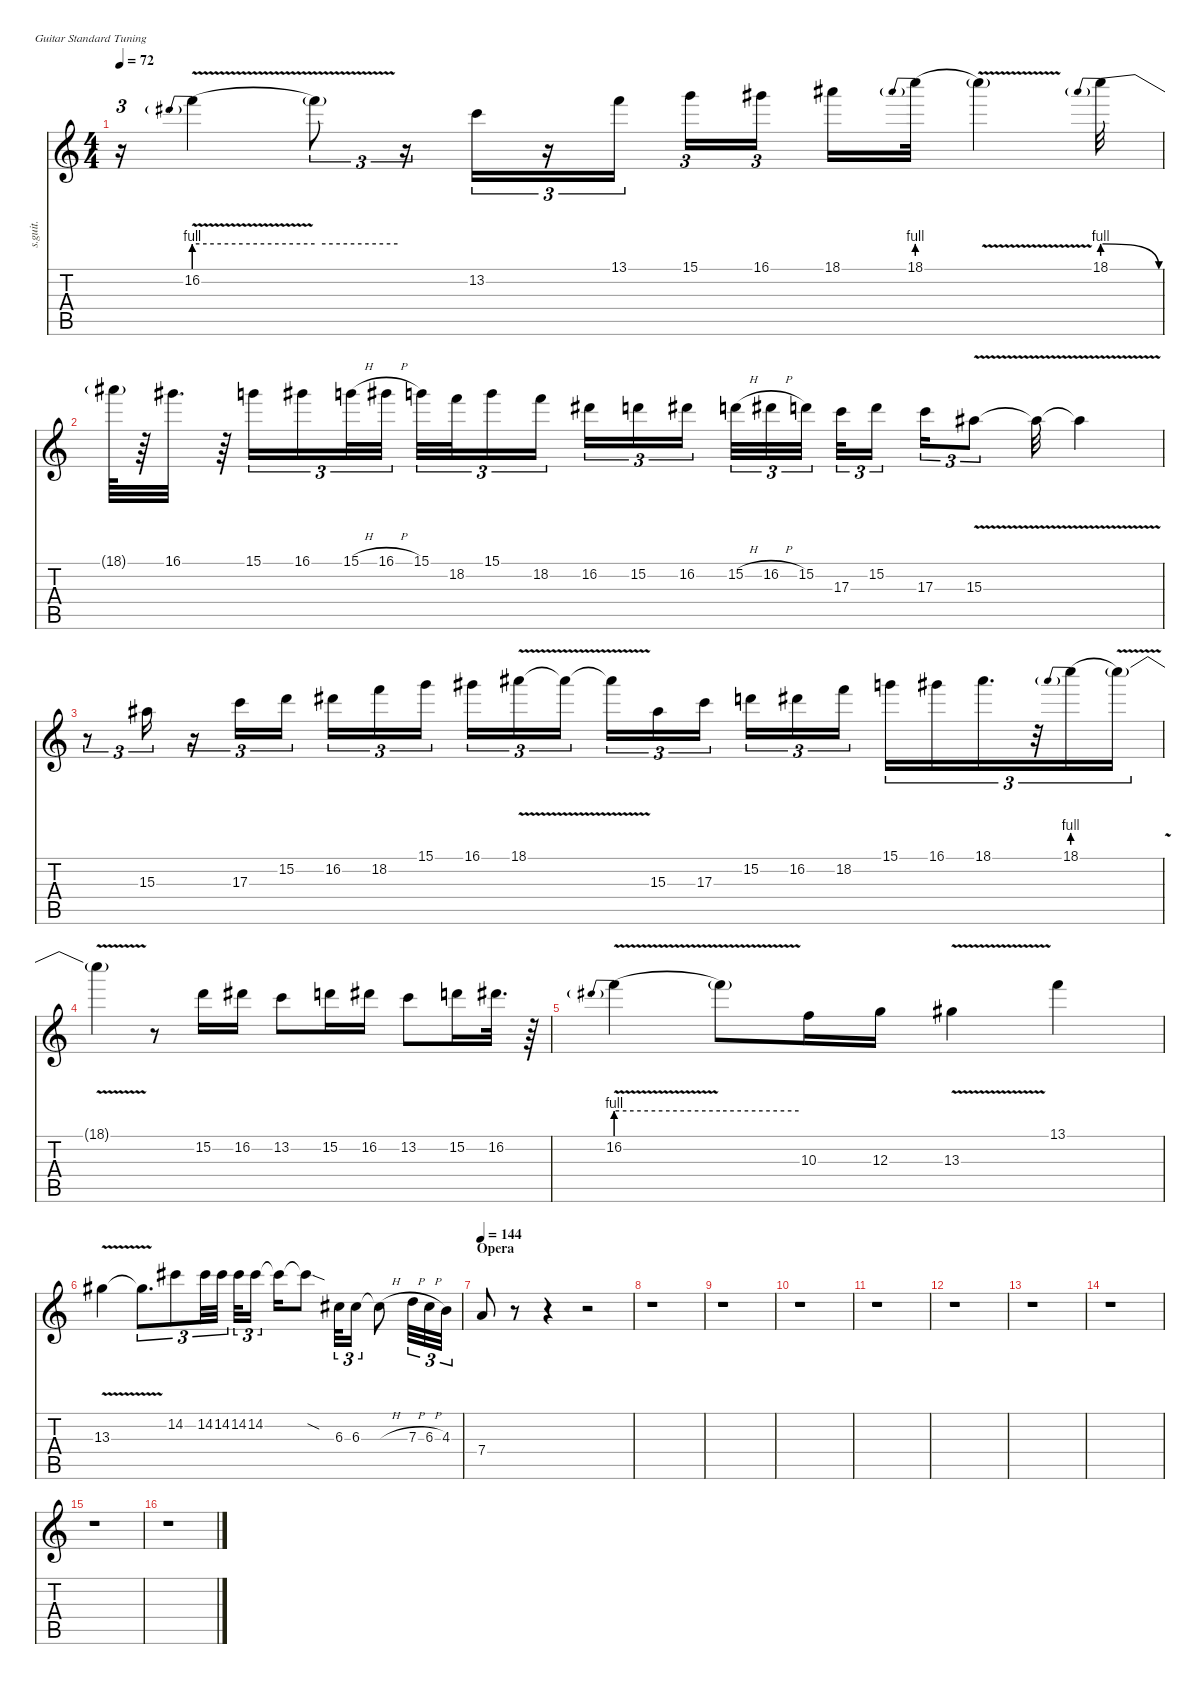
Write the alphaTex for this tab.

\defaultSystemsLayout 4
\hideDynamics
\bracketExtendMode nobrackets
\track ("Brian May | Guitar I" "s.guit.") {instrument distortionguitar}
\staff {score tabs}
\tuning (E4 B3 G3 D3 A2 E2)
\ts (4 4)
\tempo 72
\clef g2
\ks c
r.16{tu (3 2) dy f} 16.2{be (prebend 0 4 60 4) v}.4{lyrics (0 "") lyrics (1 "") lyrics (2 "") lyrics (3 "") lyrics (4 "")} 16.2{be (hold 0 4 60 4) t}.8{tu (3 2) lyrics (0 "") lyrics (1 "") lyrics (2 "") lyrics (3 "") lyrics (4 "")} r.16{tu (3 2)} 13.2.16{tu (3 2) lyrics (0 "") lyrics (1 "") lyrics (2 "") lyrics (3 "") lyrics (4 "")} r.16{tu (3 2)} 13.1.16{tu (3 2) lyrics (0 "") lyrics (1 "") lyrics (2 "") lyrics (3 "") lyrics (4 "")} 15.1.16{tu (3 2) lyrics (0 "") lyrics (1 "") lyrics (2 "") lyrics (3 "") lyrics (4 "")} 16.1{acc #}.16{tu (3 2) lyrics (0 "") lyrics (1 "") lyrics (2 "") lyrics (3 "") lyrics (4 "")} 18.1{acc #}.16{lyrics (0 "") lyrics (1 "") lyrics (2 "") lyrics (3 "") lyrics (4 "")} 18.1{be (prebend 0 4 60 4)}.32{lyrics (0 "") lyrics (1 "") lyrics (2 "") lyrics (3 "") lyrics (4 "")} 18.1{v t}.4{lyrics (0 "") lyrics (1 "") lyrics (2 "") lyrics (3 "") lyrics (4 "")} 18.1{be (prebendrelease 0 4 60 0)}.32{lyrics (0 "") lyrics (1 "") lyrics (2 "") lyrics (3 "") lyrics (4 "")} |
18.1{be (hold 0 0 60 0) t acc #}.64{lyrics (0 "") lyrics (1 "") lyrics (2 "") lyrics (3 "") lyrics (4 "")} r.64 16.1{acc #}.32{d lyrics (0 "") lyrics (1 "") lyrics (2 "") lyrics (3 "") lyrics (4 "")} r.64 15.1.16{tu (3 2) lyrics (0 "") lyrics (1 "") lyrics (2 "") lyrics (3 "") lyrics (4 "")} 16.1{acc #}.16{tu (3 2) lyrics (0 "") lyrics (1 "") lyrics (2 "") lyrics (3 "") lyrics (4 "")} 15.1{h}.32{tu (3 2) lyrics (0 "") lyrics (1 "") lyrics (2 "") lyrics (3 "") lyrics (4 "")} 16.1{h acc #}.32{tu (3 2) lyrics (0 "") lyrics (1 "") lyrics (2 "") lyrics (3 "") lyrics (4 "")} 15.1.32{tu (3 2) lyrics (0 "") lyrics (1 "") lyrics (2 "") lyrics (3 "") lyrics (4 "")} 18.2.32{tu (3 2) lyrics (0 "") lyrics (1 "") lyrics (2 "") lyrics (3 "") lyrics (4 "")} 15.1.16{tu (3 2) lyrics (0 "") lyrics (1 "") lyrics (2 "") lyrics (3 "") lyrics (4 "")} 18.2.16{tu (3 2) lyrics (0 "") lyrics (1 "") lyrics (2 "") lyrics (3 "") lyrics (4 "")} 16.2{acc #}.16{tu (3 2) lyrics (0 "") lyrics (1 "") lyrics (2 "") lyrics (3 "") lyrics (4 "")} 15.2.16{tu (3 2) lyrics (0 "") lyrics (1 "") lyrics (2 "") lyrics (3 "") lyrics (4 "")} 16.2{acc #}.16{tu (3 2) lyrics (0 "") lyrics (1 "") lyrics (2 "") lyrics (3 "") lyrics (4 "")} 15.2{h}.32{tu (3 2) lyrics (0 "") lyrics (1 "") lyrics (2 "") lyrics (3 "") lyrics (4 "")} 16.2{h acc #}.32{tu (3 2) lyrics (0 "") lyrics (1 "") lyrics (2 "") lyrics (3 "") lyrics (4 "")} 15.2.32{tu (3 2) lyrics (0 "") lyrics (1 "") lyrics (2 "") lyrics (3 "") lyrics (4 "")} 17.3.32{tu (3 2) lyrics (0 "") lyrics (1 "") lyrics (2 "") lyrics (3 "") lyrics (4 "")} 15.2.16{tu (3 2) lyrics (0 "") lyrics (1 "") lyrics (2 "") lyrics (3 "") lyrics (4 "")} 17.3.16{tu (3 2) lyrics (0 "") lyrics (1 "") lyrics (2 "") lyrics (3 "") lyrics (4 "")} 15.3{v acc #}.8{tu (3 2) lyrics (0 "") lyrics (1 "") lyrics (2 "") lyrics (3 "") lyrics (4 "")} 15.3{v t acc #}.32{lyrics (0 "") lyrics (1 "") lyrics (2 "") lyrics (3 "") lyrics (4 "")} 15.3{v t acc #}.4{lyrics (0 "") lyrics (1 "") lyrics (2 "") lyrics (3 "") lyrics (4 "")} |
r.8{tu (3 2)} 15.3{acc #}.16{tu (3 2) lyrics (0 "") lyrics (1 "") lyrics (2 "") lyrics (3 "") lyrics (4 "")} r.16{tu (3 2)} 17.3.16{tu (3 2) lyrics (0 "") lyrics (1 "") lyrics (2 "") lyrics (3 "") lyrics (4 "")} 15.2.16{tu (3 2) lyrics (0 "") lyrics (1 "") lyrics (2 "") lyrics (3 "") lyrics (4 "")} 16.2{acc #}.16{tu (3 2) lyrics (0 "") lyrics (1 "") lyrics (2 "") lyrics (3 "") lyrics (4 "")} 18.2.16{tu (3 2) lyrics (0 "") lyrics (1 "") lyrics (2 "") lyrics (3 "") lyrics (4 "")} 15.1.16{tu (3 2) lyrics (0 "") lyrics (1 "") lyrics (2 "") lyrics (3 "") lyrics (4 "")} 16.1{acc #}.16{tu (3 2) lyrics (0 "") lyrics (1 "") lyrics (2 "") lyrics (3 "") lyrics (4 "")} 18.1{v acc #}.16{tu (3 2) lyrics (0 "") lyrics (1 "") lyrics (2 "") lyrics (3 "") lyrics (4 "")} 18.1{v t acc #}.16{tu (3 2) lyrics (0 "") lyrics (1 "") lyrics (2 "") lyrics (3 "") lyrics (4 "")} 18.1{v t acc #}.16{tu (3 2) lyrics (0 "") lyrics (1 "") lyrics (2 "") lyrics (3 "") lyrics (4 "")} 15.3{acc #}.16{tu (3 2) lyrics (0 "") lyrics (1 "") lyrics (2 "") lyrics (3 "") lyrics (4 "")} 17.3.16{tu (3 2) lyrics (0 "") lyrics (1 "") lyrics (2 "") lyrics (3 "") lyrics (4 "")} 15.2.16{tu (3 2) lyrics (0 "") lyrics (1 "") lyrics (2 "") lyrics (3 "") lyrics (4 "")} 16.2{acc #}.16{tu (3 2) lyrics (0 "") lyrics (1 "") lyrics (2 "") lyrics (3 "") lyrics (4 "")} 18.2.16{tu (3 2) lyrics (0 "") lyrics (1 "") lyrics (2 "") lyrics (3 "") lyrics (4 "")} 15.1.16{tu (3 2) lyrics (0 "") lyrics (1 "") lyrics (2 "") lyrics (3 "") lyrics (4 "")} 16.1{acc #}.16{tu (3 2) lyrics (0 "") lyrics (1 "") lyrics (2 "") lyrics (3 "") lyrics (4 "")} 18.1{acc #}.16{d tu (3 2) lyrics (0 "") lyrics (1 "") lyrics (2 "") lyrics (3 "") lyrics (4 "")} r.32{tu (3 2)} 18.1{be (prebend 0 4 60 4)}.16{tu (3 2) lyrics (0 "") lyrics (1 "") lyrics (2 "") lyrics (3 "") lyrics (4 "")} 18.1{v t}.16{tu (3 2) lyrics (0 "") lyrics (1 "") lyrics (2 "") lyrics (3 "") lyrics (4 "")} |
18.1{v t}.4{lyrics (0 "") lyrics (1 "") lyrics (2 "") lyrics (3 "") lyrics (4 "")} r.8 15.2.16{lyrics (0 "") lyrics (1 "") lyrics (2 "") lyrics (3 "") lyrics (4 "")} 16.2{acc #}.16{lyrics (0 "") lyrics (1 "") lyrics (2 "") lyrics (3 "") lyrics (4 "")} 13.2.8{lyrics (0 "") lyrics (1 "") lyrics (2 "") lyrics (3 "") lyrics (4 "")} 15.2.16{lyrics (0 "") lyrics (1 "") lyrics (2 "") lyrics (3 "") lyrics (4 "")} 16.2{acc #}.16{lyrics (0 "") lyrics (1 "") lyrics (2 "") lyrics (3 "") lyrics (4 "")} 13.2.8{lyrics (0 "") lyrics (1 "") lyrics (2 "") lyrics (3 "") lyrics (4 "")} 15.2.16{lyrics (0 "") lyrics (1 "") lyrics (2 "") lyrics (3 "") lyrics (4 "")} 16.2{acc #}.32{d lyrics (0 "") lyrics (1 "") lyrics (2 "") lyrics (3 "") lyrics (4 "")} r.64 |
16.2{be (prebend 0 4 60 4) v}.4{lyrics (0 "") lyrics (1 "") lyrics (2 "") lyrics (3 "") lyrics (4 "")} 16.2{be (hold 0 4 60 4) t}.8{lyrics (0 "") lyrics (1 "") lyrics (2 "") lyrics (3 "") lyrics (4 "")} 10.3.16{lyrics (0 "") lyrics (1 "") lyrics (2 "") lyrics (3 "") lyrics (4 "")} 12.3.16{lyrics (0 "") lyrics (1 "") lyrics (2 "") lyrics (3 "") lyrics (4 "")} 13.3{v acc #}.4{lyrics (0 "") lyrics (1 "") lyrics (2 "") lyrics (3 "") lyrics (4 "")} 13.1.4{lyrics (0 "") lyrics (1 "") lyrics (2 "") lyrics (3 "") lyrics (4 "")} |
13.3{v acc #}.4{lyrics (0 "") lyrics (1 "") lyrics (2 "") lyrics (3 "") lyrics (4 "")} 13.3{v t acc #}.8{d tu (3 2) lyrics (0 "") lyrics (1 "") lyrics (2 "") lyrics (3 "") lyrics (4 "")} 14.2{acc #}.8{tu (3 2) lyrics (0 "") lyrics (1 "") lyrics (2 "") lyrics (3 "") lyrics (4 "")} 14.2{acc #}.32{tu (3 2) lyrics (0 "") lyrics (1 "") lyrics (2 "") lyrics (3 "") lyrics (4 "")} 14.2{acc #}.32{tu (3 2) lyrics (0 "") lyrics (1 "") lyrics (2 "") lyrics (3 "") lyrics (4 "")} 14.2{acc #}.32{tu (3 2) lyrics (0 "") lyrics (1 "") lyrics (2 "") lyrics (3 "") lyrics (4 "")} 14.2{acc #}.16{tu (3 2) lyrics (0 "") lyrics (1 "") lyrics (2 "") lyrics (3 "") lyrics (4 "")} 14.2{t acc #}.16{lyrics (0 "") lyrics (1 "") lyrics (2 "") lyrics (3 "") lyrics (4 "")} 14.2{sod t acc #}.8{lyrics (0 "") lyrics (1 "") lyrics (2 "") lyrics (3 "") lyrics (4 "")} 6.3{acc #}.32{tu (3 2) lyrics (0 "") lyrics (1 "") lyrics (2 "") lyrics (3 "") lyrics (4 "")} 6.3{acc #}.16{tu (3 2) lyrics (0 "") lyrics (1 "") lyrics (2 "") lyrics (3 "") lyrics (4 "")} 6.3{h t acc #}.8{lyrics (0 "") lyrics (1 "") lyrics (2 "") lyrics (3 "") lyrics (4 "")} 7.3{h}.32{tu (3 2) lyrics (0 "") lyrics (1 "") lyrics (2 "") lyrics (3 "") lyrics (4 "") dy mp} 6.3{h acc #}.32{tu (3 2) lyrics (0 "") lyrics (1 "") lyrics (2 "") lyrics (3 "") lyrics (4 "")} 4.3.32{tu (3 2) lyrics (0 "") lyrics (1 "") lyrics (2 "") lyrics (3 "") lyrics (4 "")} |
\section ("" "Opera")
\tempo 144
7.4.8{lyrics (0 "") lyrics (1 "") lyrics (2 "") lyrics (3 "") lyrics (4 "") dy f} r.8 r.4 r.2 |
r.1 |
r.1 |
r.1 |
r.1 |
r.1 |
r.1 |
r.1 |
r.1 |
r.1
